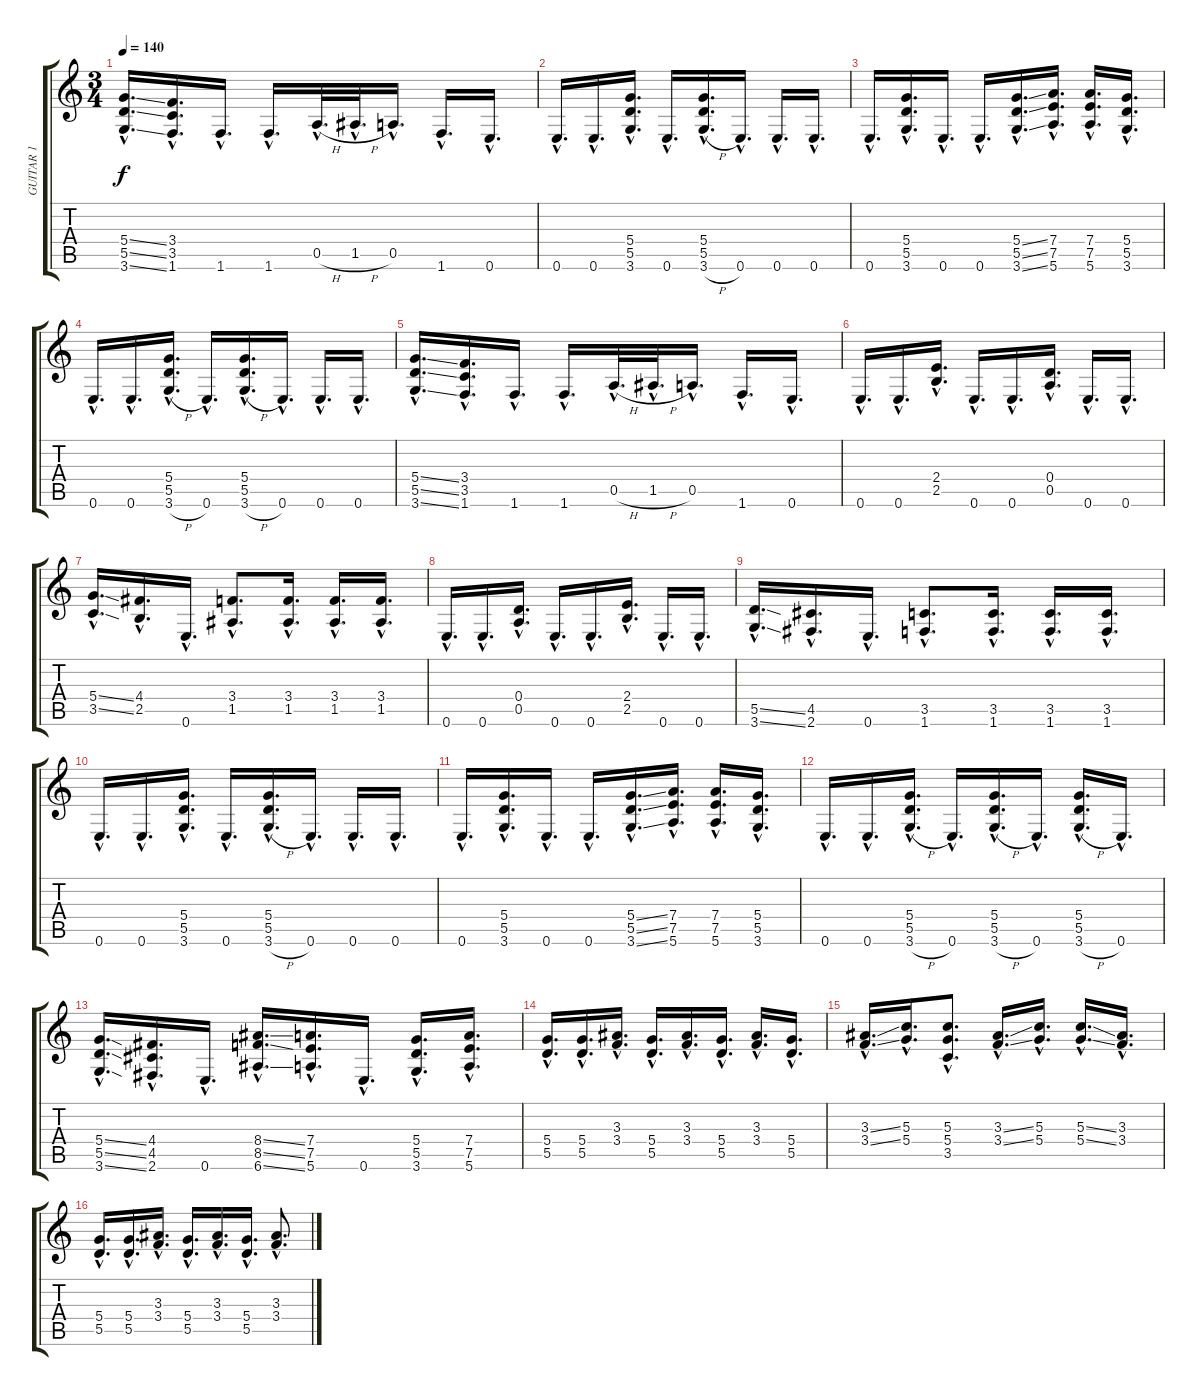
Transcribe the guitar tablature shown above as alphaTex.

\track ("GUITAR 1" "GUITAR 1") {instrument distortionguitar}
\staff {score tabs}
\tuning (E4 B3 G3 D3 A2 E2) {hide}
\ts (3 4)
\tempo 140
\clef g2
\ks c
(5.4{ss hac} 5.5{ss hac} 3.6{ss hac}).16{d dy f} (3.4{hac} 3.5{hac} 1.6{hac}).16{d} 1.6{hac}.16{d} 1.6{hac}.16{d} 0.5{h hac}.32{d} 1.5{h hac}.32{d} 0.5{hac}.16{d} 1.6{hac}.16{d} 0.6{hac}.16{d} |
0.6{hac}.16{d} 0.6{hac}.16{d} (5.4{hac} 5.5{hac} 3.6{hac}).16{d} 0.6{hac}.16{d} (5.4{hac} 5.5{hac} 3.6{h hac}).16{d} 0.6{hac}.16{d} 0.6{hac}.16{d} 0.6{hac}.16{d} |
0.6{hac}.16{d} (5.4{hac} 5.5{hac} 3.6{hac}).16{d} 0.6{hac}.16{d} 0.6{hac}.16{d} (5.4{ss hac} 5.5{ss hac} 3.6{ss hac}).16{d} (7.4{hac} 7.5{hac} 5.6{hac}).16{d} (7.4{hac} 7.5{hac} 5.6{hac}).16{d} (5.4{hac} 5.5{hac} 3.6{hac}).16{d} |
0.6{hac}.16{d} 0.6{hac}.16{d} (5.4{hac} 5.5{hac} 3.6{h hac}).16{d} 0.6{hac}.16{d} (5.4{hac} 5.5{hac} 3.6{h hac}).16{d} 0.6{hac}.16{d} 0.6{hac}.16{d} 0.6{hac}.16{d} |
(5.4{ss hac} 5.5{ss hac} 3.6{ss hac}).16{d} (3.4{hac} 3.5{hac} 1.6{hac}).16{d} 1.6{hac}.16{d} 1.6{hac}.16{d} 0.5{h hac}.32{d} 1.5{h hac}.32{d} 0.5{hac}.16{d} 1.6{hac}.16{d} 0.6{hac}.16{d} |
0.6{hac}.16{d} 0.6{hac}.16{d} (2.4{hac} 2.5{hac}).16{d} 0.6{hac}.16{d} 0.6{hac}.16{d} (0.4{hac} 0.5{hac}).16{d} 0.6{hac}.16{d} 0.6{hac}.16{d} |
(5.4{ss hac} 3.5{ss hac}).16{d} (4.4{hac} 2.5{hac}).16{d} 0.6{hac}.16{d} (3.4{hac} 1.5{hac}).8{d} (3.4{hac} 1.5{hac}).16{d} (3.4{hac} 1.5{hac}).16{d} (3.4{hac} 1.5{hac}).16{d} |
0.6{hac}.16{d} 0.6{hac}.16{d} (0.4{hac} 0.5{hac}).16{d} 0.6{hac}.16{d} 0.6{hac}.16{d} (2.4{hac} 2.5{hac}).16{d} 0.6{hac}.16{d} 0.6{hac}.16{d} |
(5.5{ss hac} 3.6{ss hac}).16{d} (4.5{hac} 2.6{hac}).16{d} 0.6{hac}.16{d} (3.5{hac} 1.6{hac}).8{d} (3.5{hac} 1.6{hac}).16{d} (3.5{hac} 1.6{hac}).16{d} (3.5{hac} 1.6{hac}).16{d} |
0.6{hac}.16{d} 0.6{hac}.16{d} (5.4{hac} 5.5{hac} 3.6{hac}).16{d} 0.6{hac}.16{d} (5.4{hac} 5.5{hac} 3.6{h hac}).16{d} 0.6{hac}.16{d} 0.6{hac}.16{d} 0.6{hac}.16{d} |
0.6{hac}.16{d} (5.4{hac} 5.5{hac} 3.6{hac}).16{d} 0.6{hac}.16{d} 0.6{hac}.16{d} (5.4{ss hac} 5.5{ss hac} 3.6{ss hac}).16{d} (7.4{hac} 7.5{hac} 5.6{hac}).16{d} (7.4{hac} 7.5{hac} 5.6{hac}).16{d} (5.4{hac} 5.5{hac} 3.6{hac}).16{d} |
0.6{hac}.16{d} 0.6{hac}.16{d} (5.4{hac} 5.5{hac} 3.6{h hac}).16{d} 0.6{hac}.16{d} (5.4{hac} 5.5{hac} 3.6{h hac}).16{d} 0.6{hac}.16{d} (5.4{hac} 5.5{hac} 3.6{h hac}).16{d} 0.6{hac}.16{d} |
(5.4{ss hac} 5.5{ss hac} 3.6{ss hac}).16{d} (4.4{hac} 4.5{hac} 2.6{hac}).16{d} 0.6{hac}.16{d} (8.4{ss hac} 8.5{ss hac} 6.6{ss hac}).16{d} (7.4{hac} 7.5{hac} 5.6{hac}).16{d} 0.6{hac}.16{d} (5.4{hac} 5.5{hac} 3.6{hac}).16{d} (7.4{hac} 7.5{hac} 5.6{hac}).16{d} |
(5.4{hac} 5.5{hac}).16{d} (5.4{hac} 5.5{hac}).16{d} (3.3{hac} 3.4{hac}).16{d} (5.4{hac} 5.5{hac}).16{d} (3.3{hac} 3.4{hac}).16{d} (5.4{hac} 5.5{hac}).16{d} (3.3{hac} 3.4{hac}).16{d} (5.4{hac} 5.5{hac}).16{d} |
(3.3{ss hac} 3.4{ss hac}).16{d} (5.3{hac} 5.4{hac}).16{d} (5.3{hac} 5.4{hac} 3.5{hac}).8{d} (3.3{ss hac} 3.4{ss hac}).16{d} (5.3{hac} 5.4{hac}).16{d} (5.3{ss hac} 5.4{ss hac}).16{d} (3.3{hac} 3.4{hac}).16{d} |
(5.4{hac} 5.5{hac}).16{d} (5.4{hac} 5.5{hac}).16{d} (3.3{hac} 3.4{hac}).16{d} (5.4{hac} 5.5{hac}).16{d} (3.3{hac} 3.4{hac}).16{d} (5.4{hac} 5.5{hac}).16{d} (3.3{hac} 3.4{hac}).8{d}
